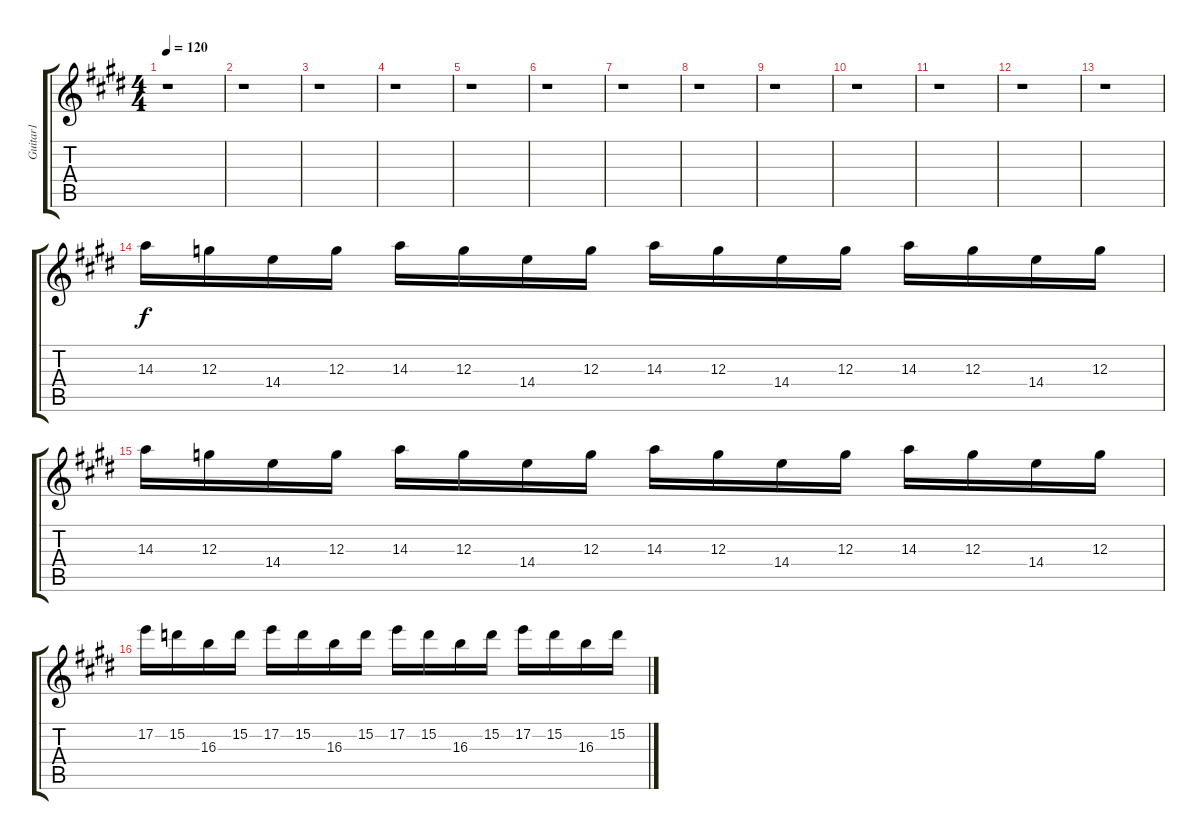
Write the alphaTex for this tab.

\track ("Guitar1" "Guitar1") {instrument overdrivenguitar}
\staff {score tabs}
\tuning (E4 B3 G3 D3 A2 E2) {hide}
\ts (4 4)
\tempo 120
\clef g2
\ks e
r.1{dy f} |
r.1 |
r.1 |
r.1 |
r.1 |
r.1 |
r.1 |
r.1 |
r.1 |
r.1 |
r.1 |
r.1 |
r.1 |
14.3.16 12.3.16 14.4.16 12.3.16 14.3.16 12.3.16 14.4.16 12.3.16 14.3.16 12.3.16 14.4.16 12.3.16 14.3.16 12.3.16 14.4.16 12.3.16 |
14.3.16 12.3.16 14.4.16 12.3.16 14.3.16 12.3.16 14.4.16 12.3.16 14.3.16 12.3.16 14.4.16 12.3.16 14.3.16 12.3.16 14.4.16 12.3.16 |
17.2.16 15.2.16 16.3.16 15.2.16 17.2.16 15.2.16 16.3.16 15.2.16 17.2.16 15.2.16 16.3.16 15.2.16 17.2.16 15.2.16 16.3.16 15.2.16
